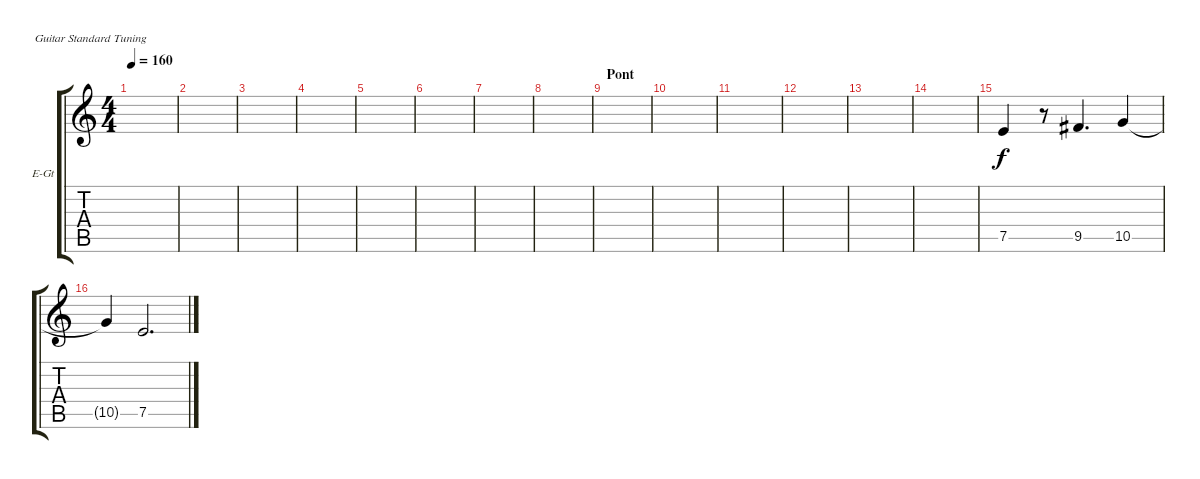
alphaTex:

\bracketExtendMode groupsimilarinstruments
\firstSystemTrackNameOrientation horizontal
\otherSystemsTrackNameOrientation horizontal
\track ("Guitar 3 (Lead)" "E-Gt") {instrument distortionguitar}
\staff {score tabs}
\tuning (E4 B3 G3 D3 A2 E2)
\ts (4 4)
\tempo 160
\clef g2
\scale
0.333333
\ks c
|
\scale
0.333333 |
\scale
0.333333 |
\scale
0.333333 |
\scale
0.333333 |
\scale
0.333333 |
\scale
0.333333 |
\scale
0.333333 |
\section ("" "Pont")
\scale
0.333333 |
\scale
0.333333 |
\scale
0.333333 |
\scale
0.333333 |
\scale
0.333333 |
\scale
0.333333 |
\scale
0.333333 7.5.4 r.8 9.5.4{d} 10.5.4 |
\scale
0.333333 10.5{t}.4 7.5.2{d}
